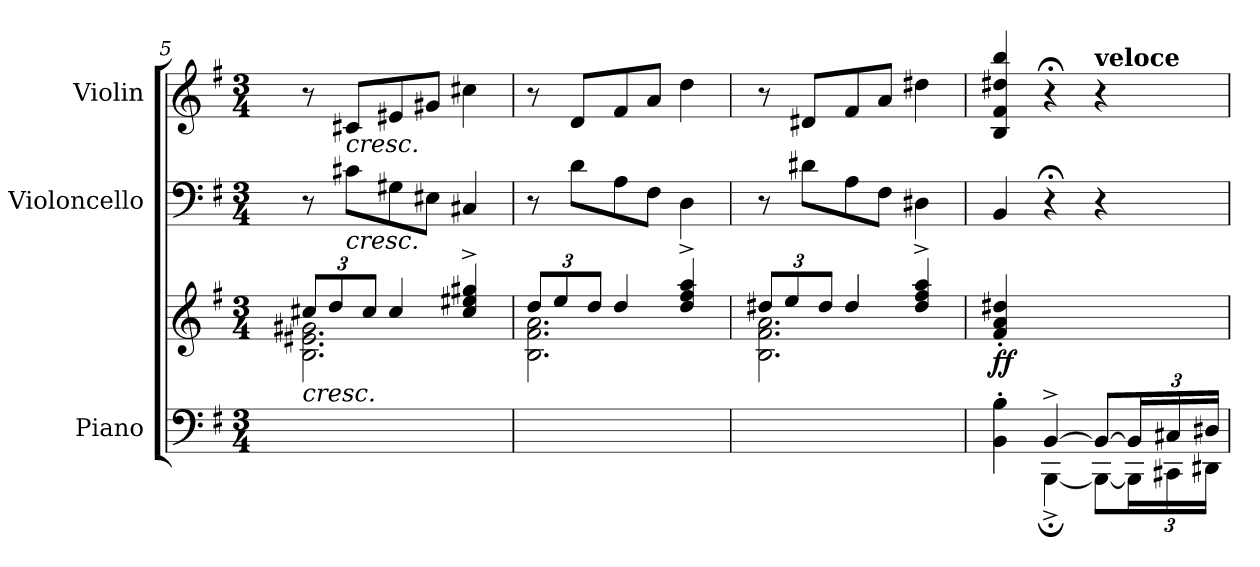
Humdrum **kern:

**kern	**kern	**dynam	**kern	**dynam	**kern	**dynam
*part3	*part3	*part3	*part2	*part2	*part1	*part1
*staff4	*staff3	*staff3/4	*staff2	*staff2	*staff1	*staff1
*I"Piano	*	*	*I"Violoncello	*	*I"Violin	*
*I'Pno.	*	*	*I'Vc.	*	*I'Vln.	*
!!LO:LB:g=z
*clefF4	*clefG2	*	*clefF4	*	*clefG2	*
*k[f#]	*k[f#]	*	*k[f#]	*	*k[f#]	*
*M3/4	*M3/4	*	*M3/4	*	*M3/4	*
*	*Xbrackettup	*	*	*	*	*
=5	=5	=5	=5	=5	=5	=5
*	*^	*	*	*	*	*
!	!LO:TX:b:i:t=cresc.	!	!	!	!	!	!
2.ryy	12cc#X/L	2.B\ 2.e#X\ 2.g#X\	.	8r	.	8r	.
.	12dd/	.	.	.	.	.	.
!	!	!	!	!	!	!LO:TX:b:i:t=cresc.	!
!	!	!	!	!LO:TX:b:i:t=cresc.	!	!	!
.	.	.	.	8c#X\L	.	8c#X/L	.
.	12cc#/J	.	.	.	.	.	.
.	4cc#/	.	.	8G#X\	.	8e#X/	.
.	.	.	.	8E#X\J	.	8g#X/J	.
.	4cc#/^ 4ee#X/^ 4gg#X/^	.	.	4C#X/	.	4cc#X\	.
=6	=6	=6	=6	=6	=6	=6	=6
2.ryy	12dd/L	2.B\ 2.f#\ 2.a\	.	8r	.	8r	.
.	12ee/	.	.	.	.	.	.
.	.	.	.	8d\L	.	8d/L	.
.	12dd/J	.	.	.	.	.	.
.	4dd/	.	.	8A\	.	8f#/	.
.	.	.	.	8F#\J	.	8a/J	.
.	4dd/^ 4ff#/^ 4aa/^	.	.	4D\	.	4dd\	.
=7	=7	=7	=7	=7	=7	=7	=7
2.ryy	12dd#X/L	2.B\ 2.f#\ 2.a\	.	8r	.	8r	.
.	12ee/	.	.	.	.	.	.
.	.	.	.	8d#X\L	.	8d#X/L	.
.	12dd#/J	.	.	.	.	.	.
.	4dd#/	.	.	8A\	.	8f#/	.
.	.	.	.	8F#\J	.	8a/J	.
.	4dd#/^ 4ff#/^ 4aa/^	.	.	4D#X\	.	4dd#X\	.
*	*v	*v	*	*	*	*	*
!!LO:PB:g=z
=8	=8	=8	=8	=8	=8	=8
*^	*	*	*	*	*	*
!	!	!	!LO:DY:b	!	!LO:DY:b	!	!
!	!	!	!	!	!LO:DY:n=1:b	!	!
!	!	!	!	!	!LO:DY:n=2:b	!	!LO:DY:b
!	!	!	!	!	!	!	!LO:DY:n=1:b
!	!	!	!	!	!	!	!LO:DY:n=2:b
4ryy	4BB\'< 4B\'<	4f#/' 4a/' 4dd#X/'	ff	4BB/	other-dynamics f other-dynamics	4B/ 4f#/ 4dd#X/ 4bb/	other-dynamics f other-dynamics
[>4BB^>/	[<4BBB;<^<\	2ryy	.	4r;<	.	4r;<	.
!	!	!	!	!	!	!LO:TX:a:B:t=veloce	!
8BB/L_	8BBB\L_	.	.	4r	.	4r	.
24BB/L]	24BBB\L]	.	.	.	.	.	.
24C#X/	24CC#X\	.	.	.	.	.	.
24D#X/JJ	24DD#X\JJ	.	.	.	.	.	.
*v	*v	*	*	*	*	*	*
=	=	=	=	=	=	=
*-	*-	*-	*-	*-	*-	*-
